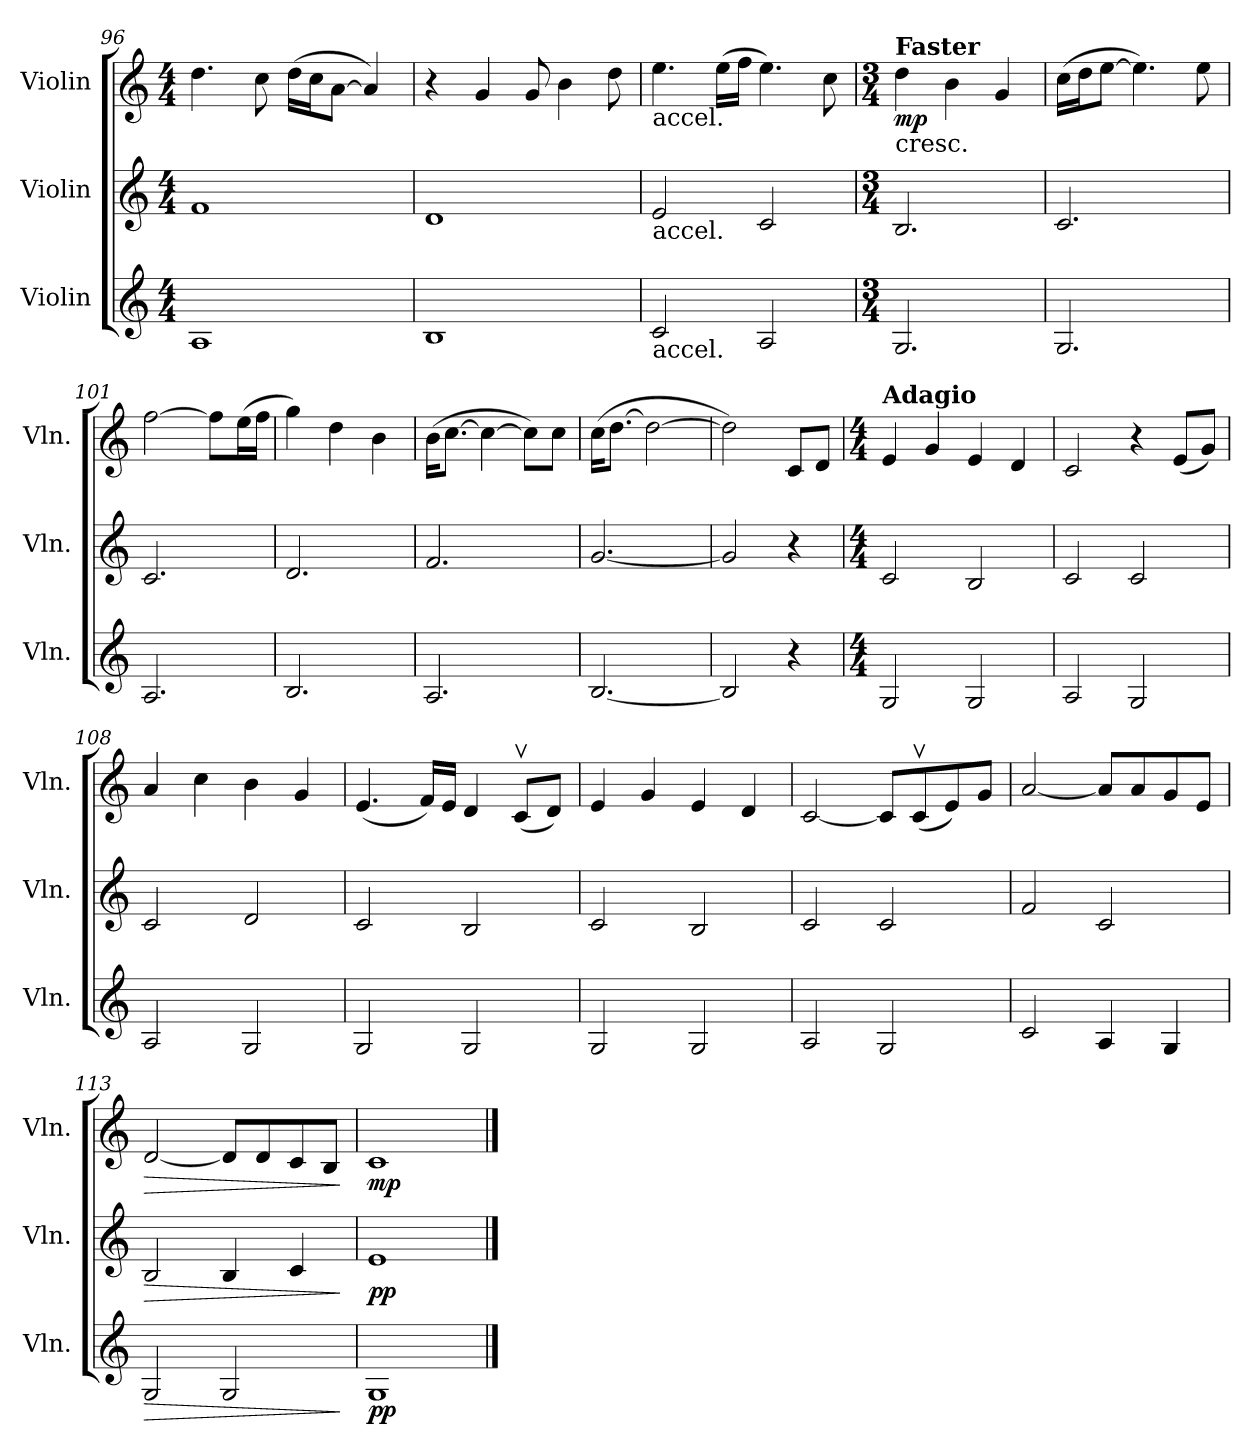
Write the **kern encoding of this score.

**kern	**dynam	**kern	**dynam	**kern	**dynam
*part3	*part3	*part2	*part2	*part1	*part1
*staff3	*staff3	*staff2	*staff2	*staff1	*staff1
*I"Violin	*	*I"Violin	*	*I"Violin	*
*I'Vln.	*	*I'Vln.	*	*I'Vln.	*
*clefG2	*	*clefG2	*	*clefG2	*
*k[]	*	*k[]	*	*k[]	*
*M4/4	*	*M4/4	*	*M4/4	*
=96	=96	=96	=96	=96	=96
1A	.	1f	.	4.dd\	.
.	.	.	.	8cc\	.
.	.	.	.	(16dd\LL	.
.	.	.	.	16cc\J	.
.	.	.	.	[8a\J	.
.	.	.	.	4a/])	.
!!LO:LB:g=z
=97	=97	=97	=97	=97	=97
1B	.	1d	.	4r	.
.	.	.	.	4g/	.
.	.	.	.	8g/	.
.	.	.	.	4b\	.
.	.	.	.	8dd\	.
=98	=98	=98	=98	=98	=98
!	!	!	!	!LO:TX:b:t=accel.	!
!	!	!LO:TX:b:t=accel.	!	!	!
!LO:TX:b:t=accel.	!	!	!	!	!
2c/	.	2e/	.	4.ee\	.
.	.	.	.	(16ee\LL	.
.	.	.	.	16ff\JJ	.
2A/	.	2c/	.	4.ee\)	.
.	.	.	.	8cc\	.
=99	=99	=99	=99	=99	=99
*M3/4	*	*M3/4	*	*M3/4	*
*	*	*	*	*MM88	*
!	!	!	!	!LO:TX:a:B:t=Faster	!
!	!	!	!	!LO:TX:b:t=cresc.	!
!	!	!	!	!	!LO:DY:b
2.G/	.	2.B/	.	4dd\	mp
.	.	.	.	4b\	.
.	.	.	.	4g/	.
=100	=100	=100	=100	=100	=100
2.G/	.	2.c/	.	(16cc\LL	.
.	.	.	.	16dd\J	.
.	.	.	.	[8ee\J	.
.	.	.	.	4.ee\])	.
.	.	.	.	8ee\	.
=101	=101	=101	=101	=101	=101
2.A/	.	2.c/	.	[2ff\	.
.	.	.	.	8ff\L]	.
.	.	.	.	(16ee\L	.
.	.	.	.	16ff\JJ	.
=102	=102	=102	=102	=102	=102
2.B/	.	2.d/	.	4gg\)	.
.	.	.	.	4dd\	.
.	.	.	.	4b\	.
=103	=103	=103	=103	=103	=103
2.A/	.	2.f/	.	(16b\KL	.
.	.	.	.	[8.cc\J	.
.	.	.	.	4cc\_	.
.	.	.	.	8cc\L])	.
.	.	.	.	8cc\J	.
=104	=104	=104	=104	=104	=104
[2.B/	.	[2.g/	.	(16cc\KL	.
.	.	.	.	[8.dd\J	.
.	.	.	.	2dd\_	.
=105	=105	=105	=105	=105	=105
2B/]	.	2g/]	.	2dd\])	.
4r	.	4r	.	8c/L	.
.	.	.	.	8d/J	.
!!LO:LB:g=z
=106	=106	=106	=106	=106	=106
*M4/4	*	*M4/4	*	*M4/4	*
*	*	*	*	*MM76	*
!	!	!	!	!LO:TX:a:B:t=Adagio	!
2G/	.	2c/	.	4e/	.
.	.	.	.	4g/	.
2G/	.	2B/	.	4e/	.
.	.	.	.	4d/	.
=107	=107	=107	=107	=107	=107
2A/	.	2c/	.	2c/	.
2G/	.	2c/	.	4r	.
.	.	.	.	(8e/L	.
.	.	.	.	8g/J)	.
=108	=108	=108	=108	=108	=108
2A/	.	2c/	.	4a/	.
.	.	.	.	4cc\	.
2G/	.	2d/	.	4b\	.
.	.	.	.	4g/	.
=109	=109	=109	=109	=109	=109
2G/	.	2c/	.	(4.e/	.
.	.	.	.	16f/LL)	.
.	.	.	.	16e/JJ	.
2G/	.	2B/	.	4d/	.
.	.	.	.	(8cv/L	.
.	.	.	.	8d/J)	.
=110	=110	=110	=110	=110	=110
2G/	.	2c/	.	4e/	.
.	.	.	.	4g/	.
2G/	.	2B/	.	4e/	.
.	.	.	.	4d/	.
=111	=111	=111	=111	=111	=111
2A/	.	2c/	.	[2c/	.
2G/	.	2c/	.	8c/L]	.
.	.	.	.	(8cv/	.
.	.	.	.	8e/)	.
.	.	.	.	8g/J	.
=112	=112	=112	=112	=112	=112
2c/	.	2f/	.	[2a/	.
4A/	.	2c/	.	8a/L]	.
.	.	.	.	8a/	.
4G/	.	.	.	8g/	.
.	.	.	.	8e/J	.
=113	=113	=113	=113	=113	=113
!	!LO:HP:b	!	!LO:HP:b	!	!LO:HP:b
2G/	>	2B/	>	[2d/	>
2G/	.	4B/	.	8d/L]	.
.	.	.	.	8d/	.
.	.	4c/	.	8c/	.
.	.	.	.	8B/J	.
.	]	.	]	.	]
=114	=114	=114	=114	=114	=114
!	!LO:DY:b	!	!LO:DY:b	!	!LO:DY:b
1G	pp	1e	pp	1c	mp
==	==	==	==	==	==
*-	*-	*-	*-	*-	*-
